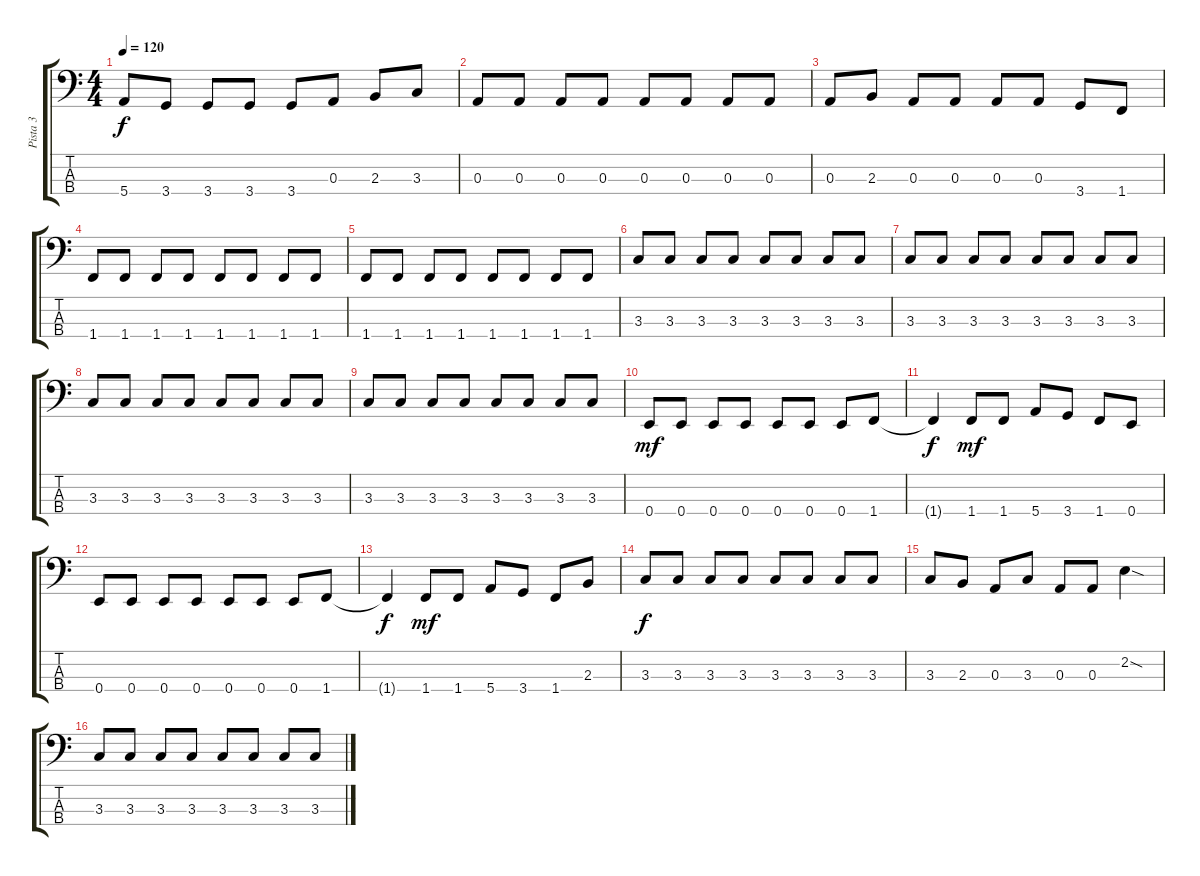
\track ("Pista 3" "Pista 3") {instrument electricbassfinger}
\staff {score tabs}
\tuning (G2 D2 A1 E1) {hide}
\ts (4 4)
\tempo 120
\clef f4
\ks c
5.4.8{dy f} 3.4.8 3.4.8 3.4.8 3.4.8 0.3.8 2.3.8 3.3.8 |
0.3.8 0.3.8 0.3.8 0.3.8 0.3.8 0.3.8 0.3.8 0.3.8 |
0.3.8 2.3.8 0.3.8 0.3.8 0.3.8 0.3.8 3.4.8 1.4.8 |
1.4.8 1.4.8 1.4.8 1.4.8 1.4.8 1.4.8 1.4.8 1.4.8 |
1.4.8 1.4.8 1.4.8 1.4.8 1.4.8 1.4.8 1.4.8 1.4.8 |
3.3.8 3.3.8 3.3.8 3.3.8 3.3.8 3.3.8 3.3.8 3.3.8 |
3.3.8 3.3.8 3.3.8 3.3.8 3.3.8 3.3.8 3.3.8 3.3.8 |
3.3.8 3.3.8 3.3.8 3.3.8 3.3.8 3.3.8 3.3.8 3.3.8 |
3.3.8 3.3.8 3.3.8 3.3.8 3.3.8 3.3.8 3.3.8 3.3.8 |
0.4.8{dy mf} 0.4.8 0.4.8 0.4.8 0.4.8 0.4.8 0.4.8 1.4.8 |
1.4{t}.4{dy f} 1.4.8{dy mf} 1.4.8 5.4.8 3.4.8 1.4.8 0.4.8 |
0.4.8 0.4.8 0.4.8 0.4.8 0.4.8 0.4.8 0.4.8 1.4.8 |
1.4{t}.4{dy f} 1.4.8{dy mf} 1.4.8 5.4.8 3.4.8 1.4.8 2.3.8 |
3.3.8{dy f} 3.3.8 3.3.8 3.3.8 3.3.8 3.3.8 3.3.8 3.3.8 |
3.3.8 2.3.8 0.3.8 3.3.8 0.3.8 0.3.8 2.2{sod}.4 |
3.3.8 3.3.8 3.3.8 3.3.8 3.3.8 3.3.8 3.3.8 3.3.8
